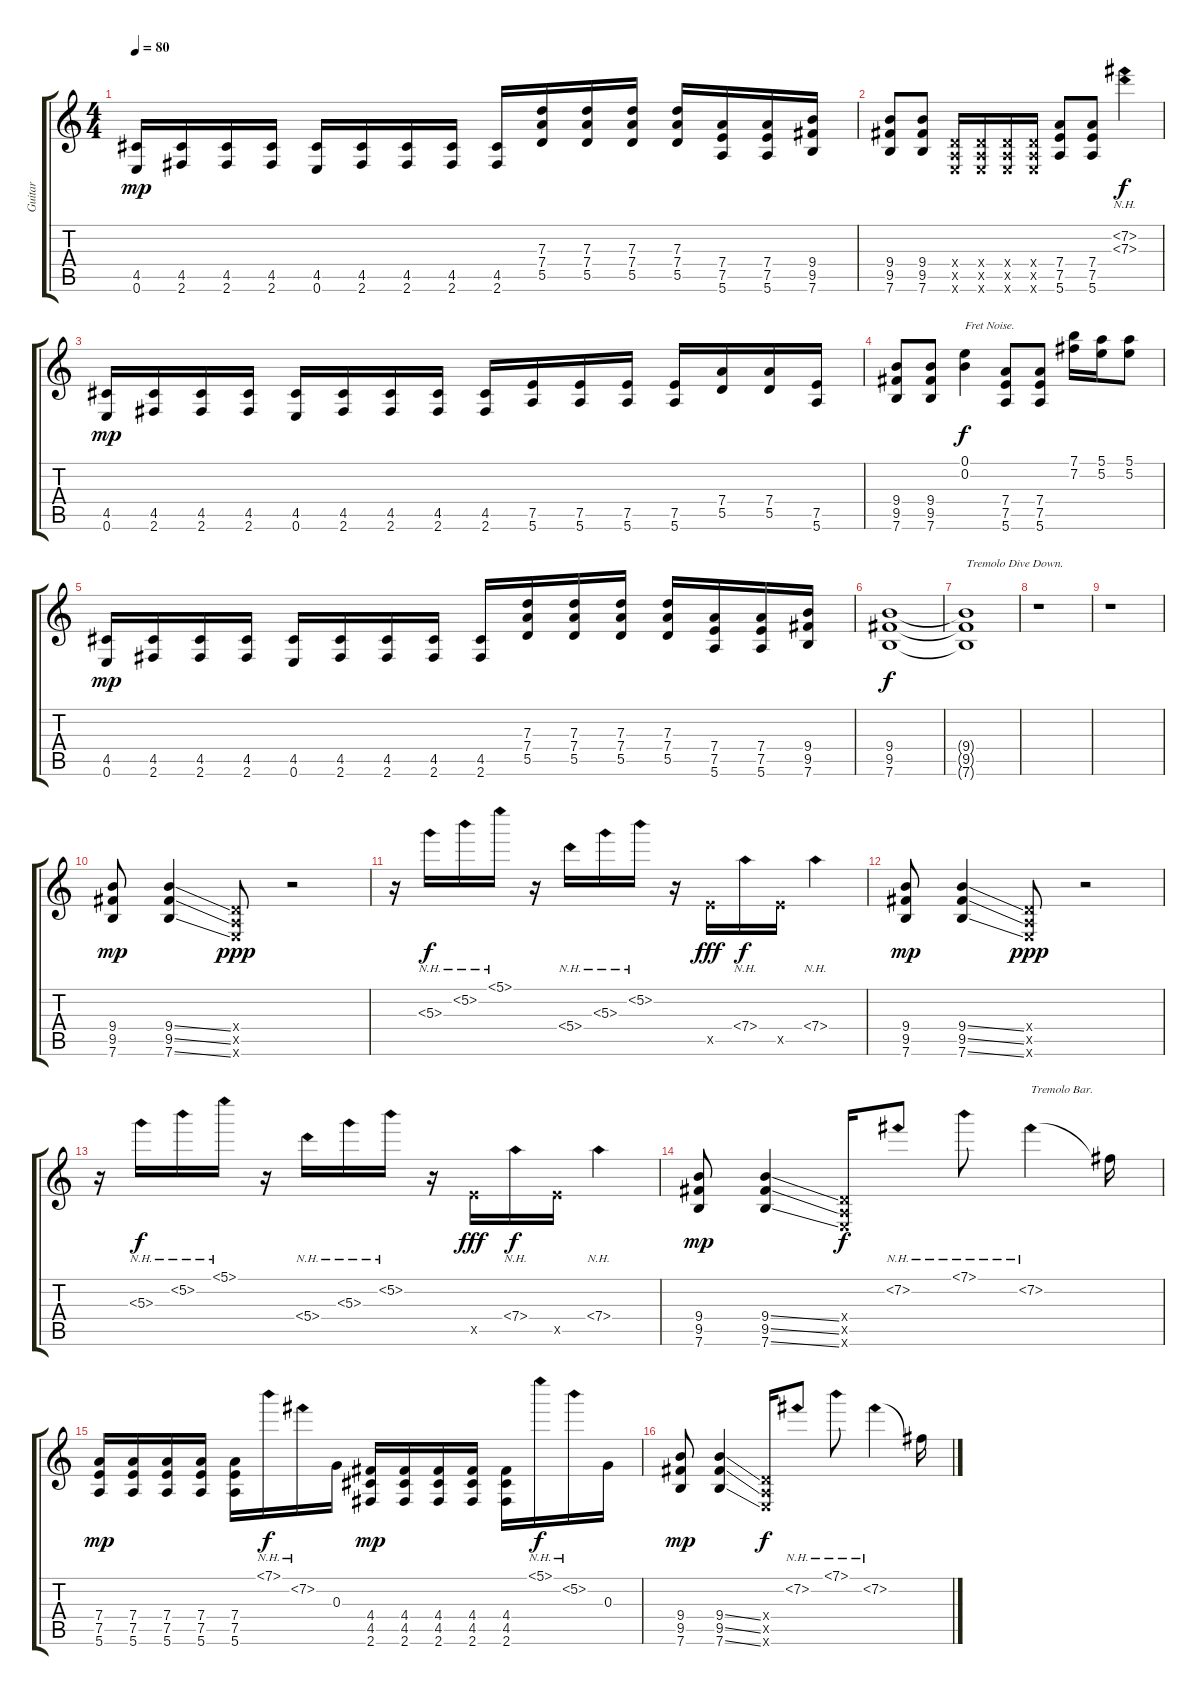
\track ("Guitar" "Guitar") {instrument overdrivenguitar}
\staff {score tabs}
\tuning (E4 B3 G3 D3 A2 E2) {hide}
\ts (4 4)
\tempo 80
\clef g2
\ks c
(4.5 0.6).16{dy mp} (4.5 2.6).16 (4.5 2.6).16 (4.5 2.6).16 (4.5 0.6).16 (4.5 2.6).16 (4.5 2.6).16 (4.5 2.6).16 (4.5 2.6).16 (7.3 7.4 5.5).16 (7.3 7.4 5.5).16 (7.3 7.4 5.5).16 (7.3 7.4 5.5).16 (7.4 7.5 5.6).16 (7.4 7.5 5.6).16 (9.4 9.5 7.6).16 |
(9.4 9.5 7.6).8 (9.4 9.5 7.6).8 (0.4{x} 0.5{x} 0.6{x}).16 (0.4{x} 0.5{x} 0.6{x}).16 (0.4{x} 0.5{x} 0.6{x}).16 (0.4{x} 0.5{x} 0.6{x}).16 (7.4 7.5 5.6).8 (7.4 7.5 5.6).8 (7.2{nh} 7.3{nh}).4{dy f} |
(4.5 0.6).16{dy mp} (4.5 2.6).16 (4.5 2.6).16 (4.5 2.6).16 (4.5 0.6).16 (4.5 2.6).16 (4.5 2.6).16 (4.5 2.6).16 (4.5 2.6).16 (7.5 5.6).16 (7.5 5.6).16 (7.5 5.6).16 (7.5 5.6).16 (7.4 5.5).16 (7.4 5.5).16 (7.5 5.6).16 |
(9.4 9.5 7.6).8 (9.4 9.5 7.6).8 (0.1 0.2).4{txt "Fret Noise." dy f instrument guitarfretnoise} (7.4 7.5 5.6).8{instrument overdrivenguitar} (7.4 7.5 5.6).8 (7.1 7.2).16 (5.1 5.2).16 (5.1 5.2).8 |
(4.5 0.6).16{dy mp} (4.5 2.6).16 (4.5 2.6).16 (4.5 2.6).16 (4.5 0.6).16 (4.5 2.6).16 (4.5 2.6).16 (4.5 2.6).16 (4.5 2.6).16 (7.3 7.4 5.5).16 (7.3 7.4 5.5).16 (7.3 7.4 5.5).16 (7.3 7.4 5.5).16 (7.4 7.5 5.6).16 (7.4 7.5 5.6).16 (9.4 9.5 7.6).16 |
(9.4 9.5 7.6).1{dy f} |
(9.4{t} 9.5{t} 7.6{t}).1{txt "Tremolo Dive Down."} |
r.1 |
r.1 |
(9.4 9.5 7.6).8{dy mp} (9.4{ss} 9.5{ss} 7.6{ss}).4 (0.4{x} 0.5{x} 0.6{x}).8{dy ppp} r.2 |
r.16 5.3{nh}.16{dy f} 5.2{nh}.16 5.1{nh}.16 r.16 5.4{nh}.16 5.3{nh}.16 5.2{nh}.16 r.16 7.5{x}.16{dy fff} 7.4{nh}.16{dy f} 7.5{x}.16 7.4{nh}.4 |
(9.4 9.5 7.6).8{dy mp} (9.4{ss} 9.5{ss} 7.6{ss}).4 (0.4{x} 0.5{x} 0.6{x}).8{dy ppp} r.2 |
r.16 5.3{nh}.16{dy f} 5.2{nh}.16 5.1{nh}.16 r.16 5.4{nh}.16 5.3{nh}.16 5.2{nh}.16 r.16 7.5{x}.16{dy fff} 7.4{nh}.16{dy f} 7.5{x}.16 7.4{nh}.4 |
(9.4 9.5 7.6).8{dy mp} (9.4{ss} 9.5{ss} 7.6{ss}).4 (0.4{x} 0.5{x} 0.6{x}).16{dy f} 7.2{nh}.8 7.1{nh}.8 7.2{nh}.4{txt "Tremolo Bar."} 7.2{t}.16 |
(7.4 7.5 5.6).16{dy mp} (7.4 7.5 5.6).16 (7.4 7.5 5.6).16 (7.4 7.5 5.6).16 (7.4 7.5 5.6).16 7.1{nh}.16{dy f} 7.2{nh}.16 0.3.16 (4.4 4.5 2.6).16{dy mp} (4.4 4.5 2.6).16 (4.4 4.5 2.6).16 (4.4 4.5 2.6).16 (4.4 4.5 2.6).16 5.1{nh}.16{dy f} 5.2{nh}.16 0.3.16 |
(9.4 9.5 7.6).8{dy mp} (9.4{ss} 9.5{ss} 7.6{ss}).4 (0.4{x} 0.5{x} 0.6{x}).16{dy f} 7.2{nh}.8 7.1{nh}.8 7.2{nh}.4 7.2{t}.16
